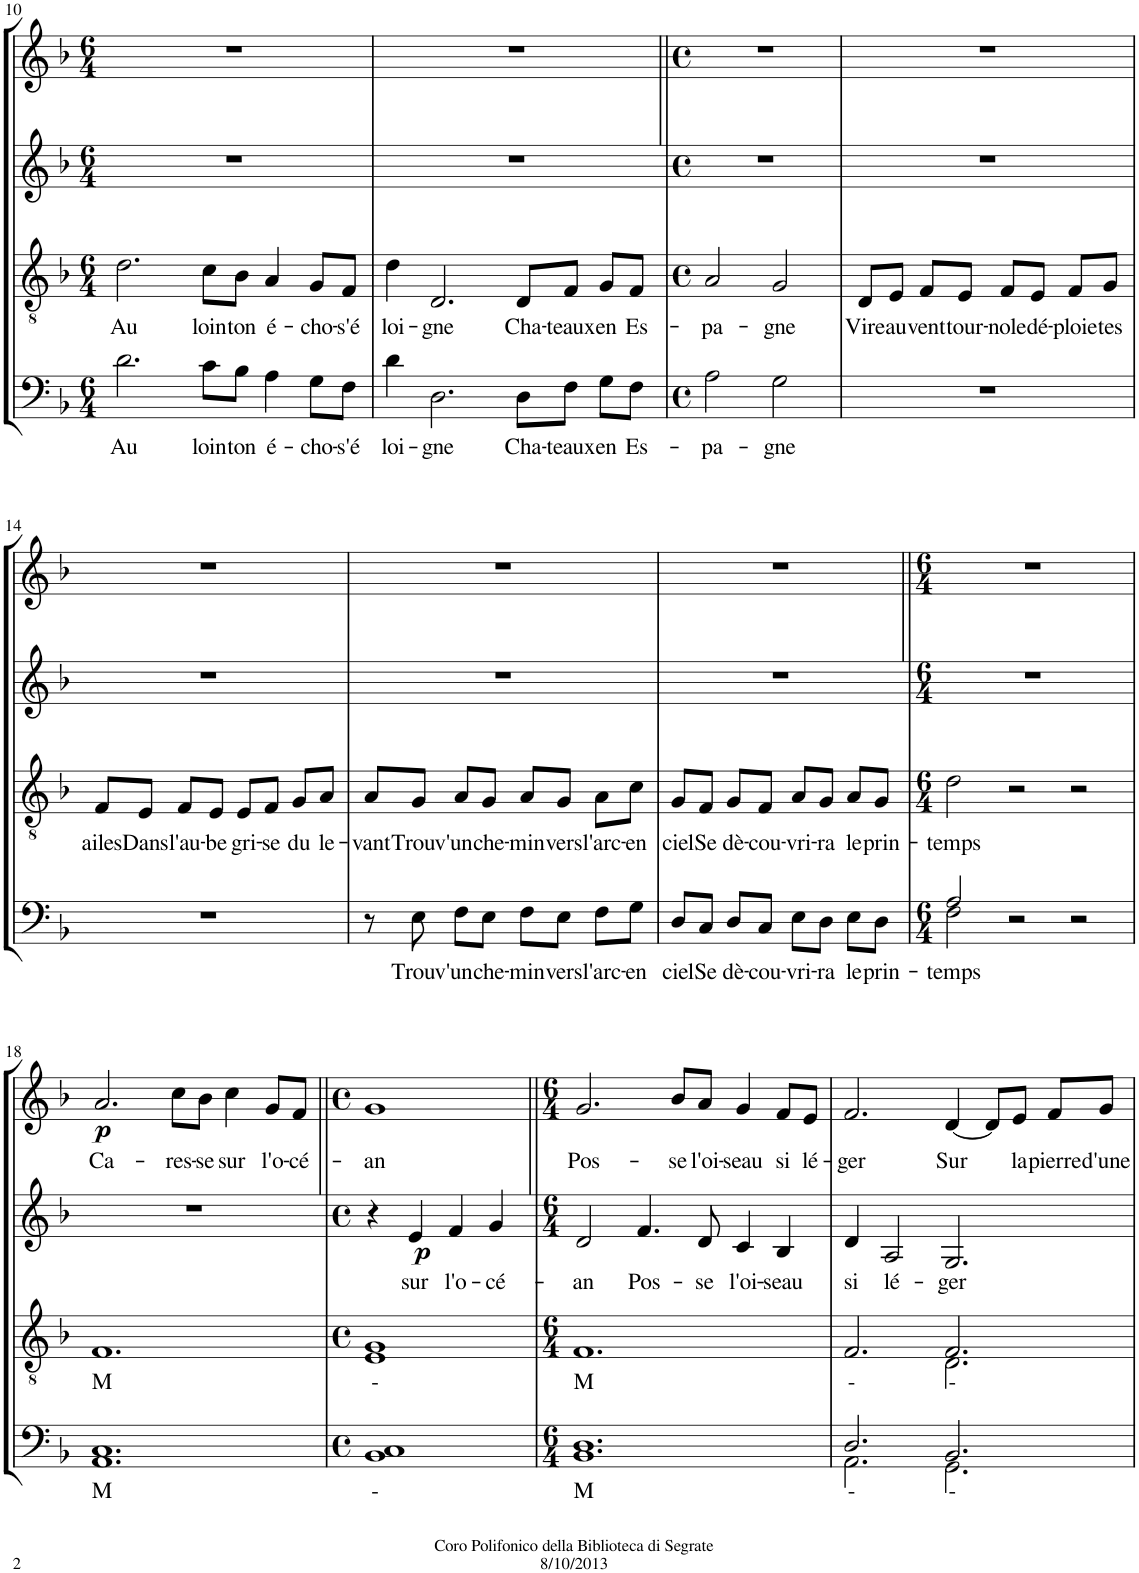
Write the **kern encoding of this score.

**kern	**text	**kern	**text	**kern	**text	**dynam	**kern	**text	**dynam
*part4	*part4	*part3	*part3	*part2	*part2	*part2	*part1	*part1	*part1
*staff4	*staff4	*staff3	*staff3	*staff2	*staff2	*staff2	*staff1	*staff1	*staff1
*I"Bassi	*	*I"Tenori	*	*I"Contralti	*	*	*I"Soprani	*	*
!!LO:PB:g=z
*clefF4	*	*clefGv2	*	*clefG2	*	*	*clefG2	*	*
*k[b-]	*	*k[b-]	*	*k[b-]	*	*	*k[b-]	*	*
*F:	*	*F:	*	*F:	*	*	*F:	*	*
*M6/4	*	*M6/4	*	*M6/4	*	*	*M6/4	*	*
=10	=10	=10	=10	=10	=10	=10	=10	=10	=10
!	!LO:LY:b	!	!LO:LY:b	!	!	!	!	!	!
2.d\	Au	2.d\	Au	1.r	.	.	1.r	.	.
!	!LO:LY:b	!	!LO:LY:b	!	!	!	!	!	!
8c\L	loin	8c\L	loin	.	.	.	.	.	.
!	!LO:LY:b	!	!LO:LY:b	!	!	!	!	!	!
8B-\J	ton	8B-\J	ton	.	.	.	.	.	.
!	!LO:LY:b	!	!LO:LY:b	!	!	!	!	!	!
4A\	é-	4A/	é-	.	.	.	.	.	.
!	!LO:LY:b	!	!LO:LY:b	!	!	!	!	!	!
8G\L	-cho-	8G/L	-cho-	.	.	.	.	.	.
!	!LO:LY:b	!	!LO:LY:b	!	!	!	!	!	!
8F\J	-s'é	8F/J	-s'é	.	.	.	.	.	.
=11	=11	=11	=11	=11	=11	=11	=11	=11	=11
!	!LO:LY:b	!	!LO:LY:b	!	!	!	!	!	!
4d\	loi-	4d\	loi-	1.r	.	.	1.r	.	.
!	!LO:LY:b	!	!LO:LY:b	!	!	!	!	!	!
2.D\	-gne	2.D/	-gne	.	.	.	.	.	.
!	!LO:LY:b	!	!LO:LY:b	!	!	!	!	!	!
8D\L	Cha-	8D/L	Cha-	.	.	.	.	.	.
!	!LO:LY:b	!	!LO:LY:b	!	!	!	!	!	!
8F\J	-teaux	8F/J	-teaux	.	.	.	.	.	.
!	!LO:LY:b	!	!LO:LY:b	!	!	!	!	!	!
8G\L	en	8G/L	en	.	.	.	.	.	.
!	!LO:LY:b	!	!LO:LY:b	!	!	!	!	!	!
8F\J	Es-	8F/J	Es-	.	.	.	.	.	.
=12||	=12||	=12||	=12||	=12||	=12||	=12||	=12||	=12||	=12||
*M4/4	*	*M4/4	*	*M4/4	*	*	*M4/4	*	*
*met(c)	*	*met(c)	*	*met(c)	*	*	*met(c)	*	*
!	!LO:LY:b	!	!LO:LY:b	!	!	!	!	!	!
2A\	-pa-	2A/	-pa-	1r	.	.	1r	.	.
!	!LO:LY:b	!	!LO:LY:b	!	!	!	!	!	!
2G\	-gne	2G/	-gne	.	.	.	.	.	.
=13	=13	=13	=13	=13	=13	=13	=13	=13	=13
!	!	!	!LO:LY:b	!	!	!	!	!	!
1r	.	8D/L	Vire	1r	.	.	1r	.	.
!	!	!	!LO:LY:b	!	!	!	!	!	!
.	.	8E/J	au	.	.	.	.	.	.
!	!	!	!LO:LY:b	!	!	!	!	!	!
.	.	8F/L	vent	.	.	.	.	.	.
!	!	!	!LO:LY:b	!	!	!	!	!	!
.	.	8E/J	tour-	.	.	.	.	.	.
!	!	!	!LO:LY:b	!	!	!	!	!	!
.	.	8F/L	-nole	.	.	.	.	.	.
!	!	!	!LO:LY:b	!	!	!	!	!	!
.	.	8E/J	dé-	.	.	.	.	.	.
!	!	!	!LO:LY:b	!	!	!	!	!	!
.	.	8F/L	-ploie	.	.	.	.	.	.
!	!	!	!LO:LY:b	!	!	!	!	!	!
.	.	8G/J	tes	.	.	.	.	.	.
!!LO:LB:g=z
=14	=14	=14	=14	=14	=14	=14	=14	=14	=14
!	!	!	!LO:LY:b	!	!	!	!	!	!
1r	.	8F/L	ailes	1r	.	.	1r	.	.
!	!	!	!LO:LY:b	!	!	!	!	!	!
.	.	8E/J	Dans	.	.	.	.	.	.
!	!	!	!LO:LY:b	!	!	!	!	!	!
.	.	8F/L	l'au-	.	.	.	.	.	.
!	!	!	!LO:LY:b	!	!	!	!	!	!
.	.	8E/J	-be	.	.	.	.	.	.
!	!	!	!LO:LY:b	!	!	!	!	!	!
.	.	8E/L	gri-	.	.	.	.	.	.
!	!	!	!LO:LY:b	!	!	!	!	!	!
.	.	8F/J	-se	.	.	.	.	.	.
!	!	!	!LO:LY:b	!	!	!	!	!	!
.	.	8G/L	du	.	.	.	.	.	.
!	!	!	!LO:LY:b	!	!	!	!	!	!
.	.	8A/J	le-	.	.	.	.	.	.
=15	=15	=15	=15	=15	=15	=15	=15	=15	=15
!	!	!	!LO:LY:b	!	!	!	!	!	!
8r	.	8A/L	-vant	1r	.	.	1r	.	.
!	!LO:LY:b	!	!LO:LY:b	!	!	!	!	!	!
8E\	Trouv'	8G/J	Trouv'	.	.	.	.	.	.
!	!LO:LY:b	!	!LO:LY:b	!	!	!	!	!	!
8F\L	un	8A/L	un	.	.	.	.	.	.
!	!LO:LY:b	!	!LO:LY:b	!	!	!	!	!	!
8E\J	che-	8G/J	che-	.	.	.	.	.	.
!	!LO:LY:b	!	!LO:LY:b	!	!	!	!	!	!
8F\L	-min	8A/L	-min	.	.	.	.	.	.
!	!LO:LY:b	!	!LO:LY:b	!	!	!	!	!	!
8E\J	vers	8G/J	vers	.	.	.	.	.	.
!	!LO:LY:b	!	!LO:LY:b	!	!	!	!	!	!
8F\L	l'arc-	8A\L	l'arc-	.	.	.	.	.	.
!	!LO:LY:b	!	!LO:LY:b	!	!	!	!	!	!
8G\J	-en	8c\J	-en	.	.	.	.	.	.
=16	=16	=16	=16	=16	=16	=16	=16	=16	=16
!	!LO:LY:b	!	!LO:LY:b	!	!	!	!	!	!
8D/L	ciel	8G/L	ciel	1r	.	.	1r	.	.
!	!LO:LY:b	!	!LO:LY:b	!	!	!	!	!	!
8C/J	Se	8F/J	Se	.	.	.	.	.	.
!	!LO:LY:b	!	!LO:LY:b	!	!	!	!	!	!
8D/L	dè-	8G/L	dè-	.	.	.	.	.	.
!	!LO:LY:b	!	!LO:LY:b	!	!	!	!	!	!
8C/J	-cou-	8F/J	-cou-	.	.	.	.	.	.
!	!LO:LY:b	!	!LO:LY:b	!	!	!	!	!	!
8E\L	-vri-	8A/L	-vri-	.	.	.	.	.	.
!	!LO:LY:b	!	!LO:LY:b	!	!	!	!	!	!
8D\J	-ra	8G/J	-ra	.	.	.	.	.	.
!	!LO:LY:b	!	!LO:LY:b	!	!	!	!	!	!
8E\L	le	8A/L	le	.	.	.	.	.	.
!	!LO:LY:b	!	!LO:LY:b	!	!	!	!	!	!
8D\J	prin-	8G/J	prin-	.	.	.	.	.	.
=17||	=17||	=17||	=17||	=17||	=17||	=17||	=17||	=17||	=17||
*M6/4	*	*M6/4	*	*M6/4	*	*	*M6/4	*	*
!	!LO:LY:b	!	!LO:LY:b	!	!	!	!	!	!
*^	*	*	*	*	*	*	*	*	*
2A/	2F\	-temps	2d\	-temps	1.r	.	.	1.r	.	.
2r	1ryy	.	2r	.	.	.	.	.	.	.
2r	.	.	2r	.	.	.	.	.	.	.
*v	*v	*	*	*	*	*	*	*	*	*
!!LO:LB:g=z
=18	=18	=18	=18	=18	=18	=18	=18	=18	=18
!	!LO:LY:b	!	!LO:LY:b	!	!	!	!	!LO:LY:b	!LO:DY:b
1.AA 1.C	M	1.F	M	1.r	.	.	2.a/	Ca-	p
!	!	!	!	!	!	!	!	!LO:LY:b	!
.	.	.	.	.	.	.	8cc\L	-res-	.
!	!	!	!	!	!	!	!	!LO:LY:b	!
.	.	.	.	.	.	.	8b-\J	-se	.
!	!	!	!	!	!	!	!	!LO:LY:b	!
.	.	.	.	.	.	.	4cc\	sur	.
!	!	!	!	!	!	!	!	!LO:LY:b	!
.	.	.	.	.	.	.	8g/L	l'o-	.
!	!	!	!	!	!	!	!	!LO:LY:b	!
.	.	.	.	.	.	.	8f/J	-cé-	.
=19||	=19||	=19||	=19||	=19||	=19||	=19||	=19||	=19||	=19||
*M4/4	*	*M4/4	*	*M4/4	*	*	*M4/4	*	*
*met(c)	*	*met(c)	*	*met(c)	*	*	*met(c)	*	*
!	!LO:LY:b	!	!LO:LY:b	!	!	!	!	!LO:LY:b	!
1BB- 1C	-	1E 1G	-	4r	.	.	1g	-an	.
!	!	!	!	!	!LO:LY:b	!LO:DY:b	!	!	!
.	.	.	.	4e/	sur	p	.	.	.
!	!	!	!	!	!LO:LY:b	!	!	!	!
.	.	.	.	4f/	l'o-	.	.	.	.
!	!	!	!	!	!LO:LY:b	!	!	!	!
.	.	.	.	4g/	-cé-	.	.	.	.
=20||	=20||	=20||	=20||	=20||	=20||	=20||	=20||	=20||	=20||
*M6/4	*	*M6/4	*	*M6/4	*	*	*M6/4	*	*
!	!LO:LY:b	!	!LO:LY:b	!	!LO:LY:b	!	!	!LO:LY:b	!
1.BB- 1.D	M	1.F	M	2d/	-an	.	2.g/	Pos-	.
!	!	!	!	!	!LO:LY:b	!	!	!	!
.	.	.	.	4.f/	Pos-	.	.	.	.
!	!	!	!	!	!	!	!	!LO:LY:b	!
.	.	.	.	.	.	.	8b-/L	-se	.
!	!	!	!	!	!LO:LY:b	!	!	!LO:LY:b	!
.	.	.	.	8d/	-se	.	8a/J	l'oi-	.
!	!	!	!	!	!LO:LY:b	!	!	!LO:LY:b	!
.	.	.	.	4c/	l'oi-	.	4g/	-seau	.
!	!	!	!	!	!LO:LY:b	!	!	!LO:LY:b	!
.	.	.	.	4B-/	-seau	.	8f/L	si	.
!	!	!	!	!	!	!	!	!LO:LY:b	!
.	.	.	.	.	.	.	8e/J	lé-	.
=21	=21	=21	=21	=21	=21	=21	=21	=21	=21
!	!LO:LY:b	!	!LO:LY:b	!	!LO:LY:b	!	!	!LO:LY:b	!
*^	*	*^	*	*	*	*	*	*	*
2.D/	2.AA\	-	2.F/	2.ryy	-	4d/	si	.	2.f/	-ger	.
!	!	!	!	!	!	!	!LO:LY:b	!	!	!	!
.	.	.	.	.	.	2A/	lé-	.	.	.	.
!	!	!LO:LY:b	!	!	!LO:LY:b	!	!LO:LY:b	!	!	!LO:LY:b	!
2.BB-/	2.GG\	-	2.F/	2.D\	-	2.G/	-ger	.	[4d/	Sur	.
.	.	.	.	.	.	.	.	.	8d/L]	.	.
!	!	!	!	!	!	!	!	!	!	!LO:LY:b	!
.	.	.	.	.	.	.	.	.	8e/J	la	.
!	!	!	!	!	!	!	!	!	!	!LO:LY:b	!
.	.	.	.	.	.	.	.	.	8f/L	pierre	.
!	!	!	!	!	!	!	!	!	!	!LO:LY:b	!
.	.	.	.	.	.	.	.	.	8g/J	d'une	.
*v	*v	*	*	*	*	*	*	*	*	*	*
*	*	*v	*v	*	*	*	*	*	*	*
=	=	=	=	=	=	=	=	=	=
*-	*-	*-	*-	*-	*-	*-	*-	*-	*-
